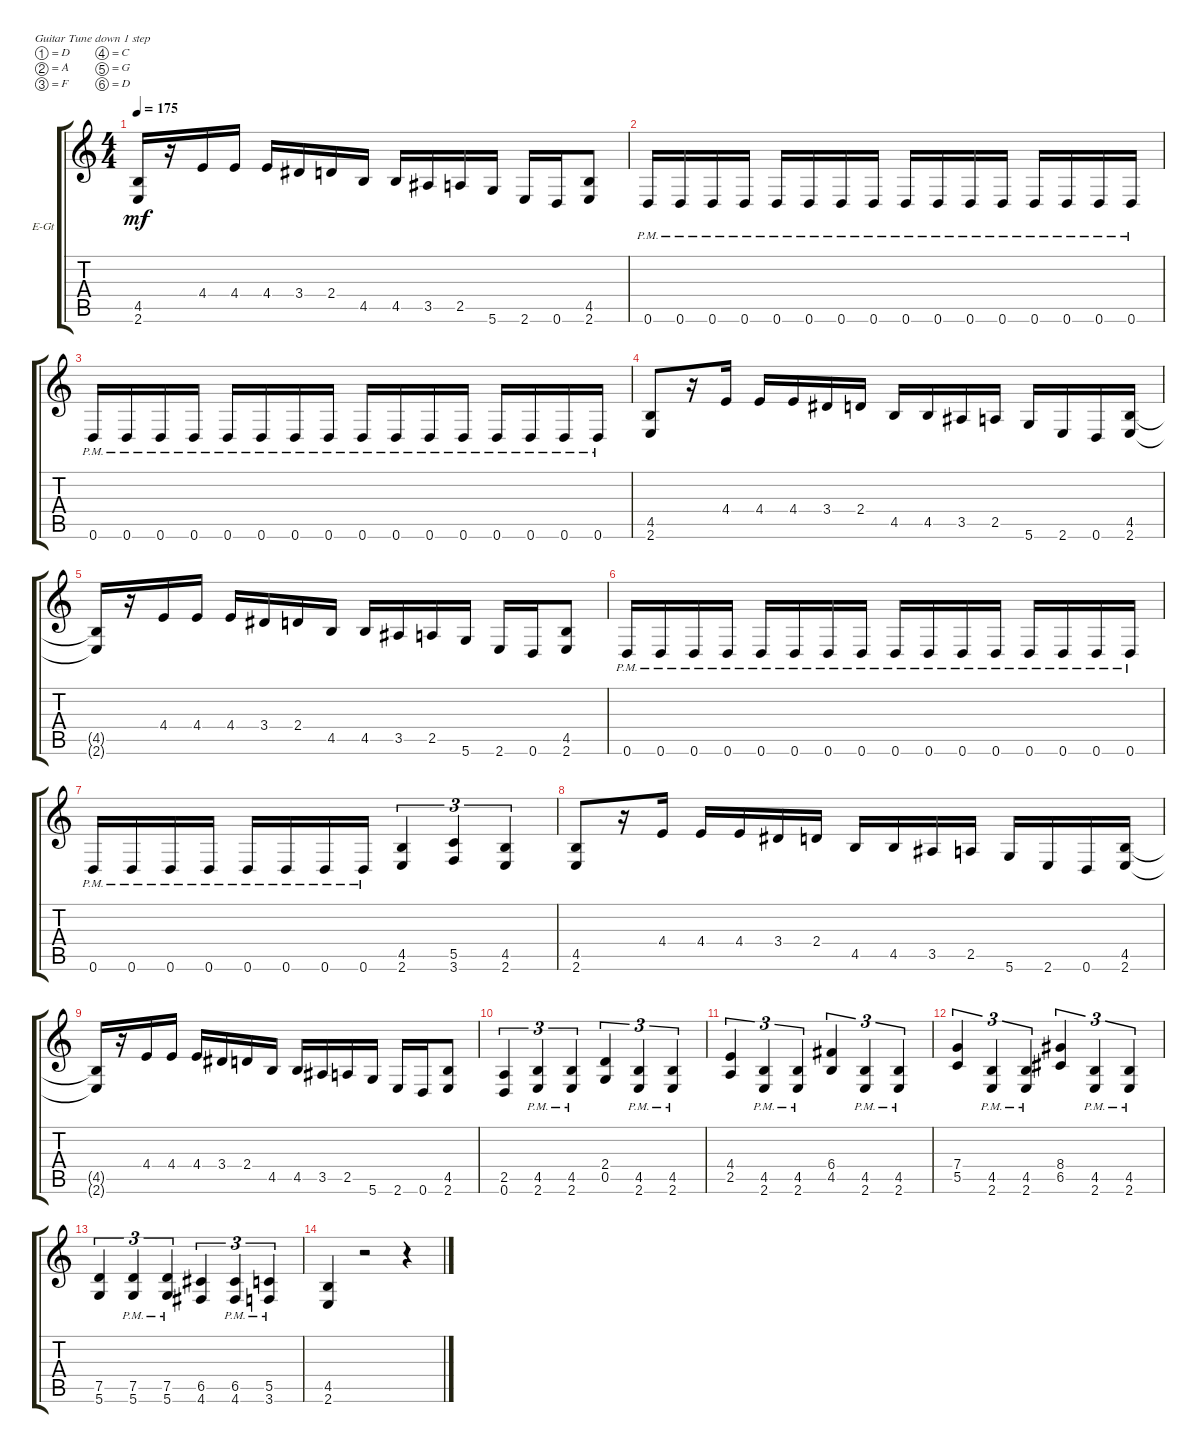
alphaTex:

\defaultSystemsLayout 4
\bracketExtendMode groupsimilarinstruments
\firstSystemTrackNameOrientation horizontal
\otherSystemsTrackNameOrientation horizontal
\track ("Rhythm Guitar " "E-Gt") {instrument electricguitarclean}
\staff {score tabs}
\tuning (D4 A3 F3 C3 G2 D2)
\ts (4 4)
\tempo 175
\clef g2
\ks c
(4.5{t} 2.6{t}).16{dy mf} r.16 4.4.16 4.4.16 4.4.16 3.4.16 2.4.16 4.5.16 4.5.16 3.5.16 2.5.16 5.6.16 2.6.16 0.6.16 (2.6 4.5).8 |
0.6{pm}.16 0.6{pm}.16 0.6{pm}.16 0.6{pm}.16 0.6{pm}.16 0.6{pm}.16 0.6{pm}.16 0.6{pm}.16 0.6{pm}.16 0.6{pm}.16 0.6{pm}.16 0.6{pm}.16 0.6{pm}.16 0.6{pm}.16 0.6{pm}.16 0.6{pm}.16 |
0.6{pm}.16 0.6{pm}.16 0.6{pm}.16 0.6{pm}.16 0.6{pm}.16 0.6{pm}.16 0.6{pm}.16 0.6{pm}.16 0.6{pm}.16 0.6{pm}.16 0.6{pm}.16 0.6{pm}.16 0.6{pm}.16 0.6{pm}.16 0.6{pm}.16 0.6{pm}.16 |
(2.6 4.5).8 r.16 4.4.16 4.4.16 4.4.16 3.4.16 2.4.16 4.5.16 4.5.16 3.5.16 2.5.16 5.6.16 2.6.16 0.6.16 (2.6 4.5).16 |
(4.5{t} 2.6{t}).16 r.16 4.4.16 4.4.16 4.4.16 3.4.16 2.4.16 4.5.16 4.5.16 3.5.16 2.5.16 5.6.16 2.6.16 0.6.16 (2.6 4.5).8 |
0.6{pm}.16 0.6{pm}.16 0.6{pm}.16 0.6{pm}.16 0.6{pm}.16 0.6{pm}.16 0.6{pm}.16 0.6{pm}.16 0.6{pm}.16 0.6{pm}.16 0.6{pm}.16 0.6{pm}.16 0.6{pm}.16 0.6{pm}.16 0.6{pm}.16 0.6{pm}.16 |
0.6{pm}.16 0.6{pm}.16 0.6{pm}.16 0.6{pm}.16 0.6{pm}.16 0.6{pm}.16 0.6{pm}.16 0.6{pm}.16 (2.6 4.5).4{tu (3 2)} (3.6 5.5).4{tu (3 2)} (2.6 4.5).4{tu (3 2)} |
(4.5 2.6).8 r.16 4.4.16 4.4.16 4.4.16 3.4.16 2.4.16 4.5.16 4.5.16 3.5.16 2.5.16 5.6.16 2.6.16 0.6.16 (2.6 4.5).16 |
(4.5{t} 2.6{t}).16 r.16 4.4.16 4.4.16 4.4.16 3.4.16 2.4.16 4.5.16 4.5.16 3.5.16 2.5.16 5.6.16 2.6.16 0.6.16 (2.6 4.5).8 |
(0.6 2.5).4{tu (3 2)} (2.6{pm} 4.5{pm}).4{tu (3 2)} (2.6{pm} 4.5{pm}).4{tu (3 2)} (0.5 2.4).4{tu (3 2)} (2.6{pm} 4.5{pm}).4{tu (3 2)} (2.6{pm} 4.5{pm}).4{tu (3 2)} |
(2.5 4.4).4{tu (3 2)} (2.6{pm} 4.5{pm}).4{tu (3 2)} (2.6{pm} 4.5{pm}).4{tu (3 2)} (4.5 6.4).4{tu (3 2)} (2.6{pm} 4.5{pm}).4{tu (3 2)} (2.6{pm} 4.5{pm}).4{tu (3 2)} |
(5.5 7.4).4{tu (3 2)} (2.6{pm} 4.5{pm}).4{tu (3 2)} (2.6{pm} 4.5{pm}).4{tu (3 2)} (6.5 8.4).4{tu (3 2)} (2.6{pm} 4.5{pm}).4{tu (3 2)} (2.6{pm} 4.5{pm}).4{tu (3 2)} |
(5.6 7.5).4{tu (3 2)} (5.6{pm} 7.5{pm}).4{tu (3 2)} (5.6{pm} 7.5{pm}).4{tu (3 2)} (4.6 6.5).4{tu (3 2)} (4.6{pm} 6.5{pm}).4{tu (3 2)} (3.6{pm} 5.5{pm}).4{tu (3 2)} |
(4.5 2.6).4 r.2 r.4
